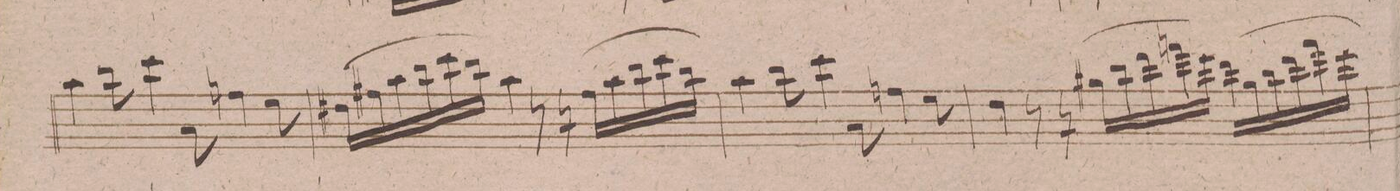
**kern	**dynam
*I"Violino 1mo	*
*clefG2	*
*k[f#]	*
*M9/8	*
4aa\	.
8bb\	.
4ccc\	.
8a/	.
4ffn\	.
8ee\	.
=78	=78
(16dd#X\LL	.
16ff#X\	.
16aa\	.
16bb\	.
16ccc\	.
16bb\JJ)	.
4aa\	.
8r	.
16r	.
(16ff#\LL	.
16aa\	.
16bb\	.
16ccc\	.
16bb\JJ)	.
=79	=79
4aa\	.
8bb\	.
4ccc\	.
8a\	.
4ffn\	.
8ee\	.
=80	=80
4dd\	.
8r	.
16r	.
(16gg#X\LL	.
16bb\	.
16ddd\	.
16fffn\	.
16eee\JJ)	.
(16ddd\LL	.
16gg#\	.
16bb\	.
16ddd\	.
16fff\	.
16eee\JJ)	.
=81	=81
*-	*-
